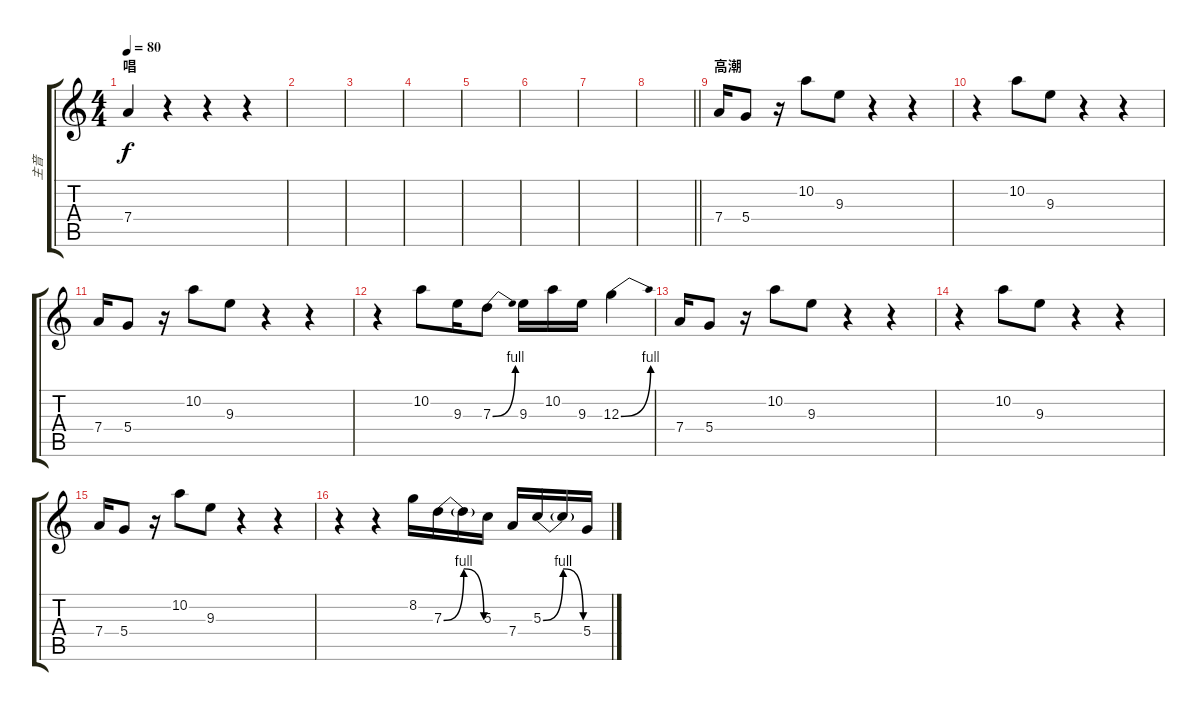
\track ("主音" "主音") {instrument distortionguitar}
\staff {score tabs}
\tuning (E4 B3 G3 D3 A2 E2) {hide}
\ts (4 4)
\section ("" "唱")
\tempo 80
\clef g2
\ks c
7.4{t}.4{dy f} r.4 r.4 r.4 |
|
|
|
|
|
|
\barLineRight lightlight
|
\section ("" "高潮")
7.4.16 5.4.8 r.16 10.2.8 9.3.8 r.4 r.4 |
r.4 10.2.8 9.3.8 r.4 r.4 |
7.4.16 5.4.8 r.16 10.2.8 9.3.8 r.4 r.4 |
r.4 10.2.8 9.3.16 7.3{be (bend 0 0 60 4)}.8 9.3.16 10.2.16 9.3.16 12.3{be (bend 0 0 60 4)}.4 |
7.4.16 5.4.8 r.16 10.2.8 9.3.8 r.4 r.4 |
r.4 10.2.8 9.3.8 r.4 r.4 |
7.4.16 5.4.8 r.16 10.2.8 9.3.8 r.4 r.4 |
r.4 r.4 8.2.16 7.3{be (bendrelease 0 0 30 4 30 4 60 0)}.16 7.3{t}.16 5.3.16 7.4.16 5.3{be (bendrelease 0 0 30 4 30 4 60 0)}.16 5.3{t}.16 5.4.16
